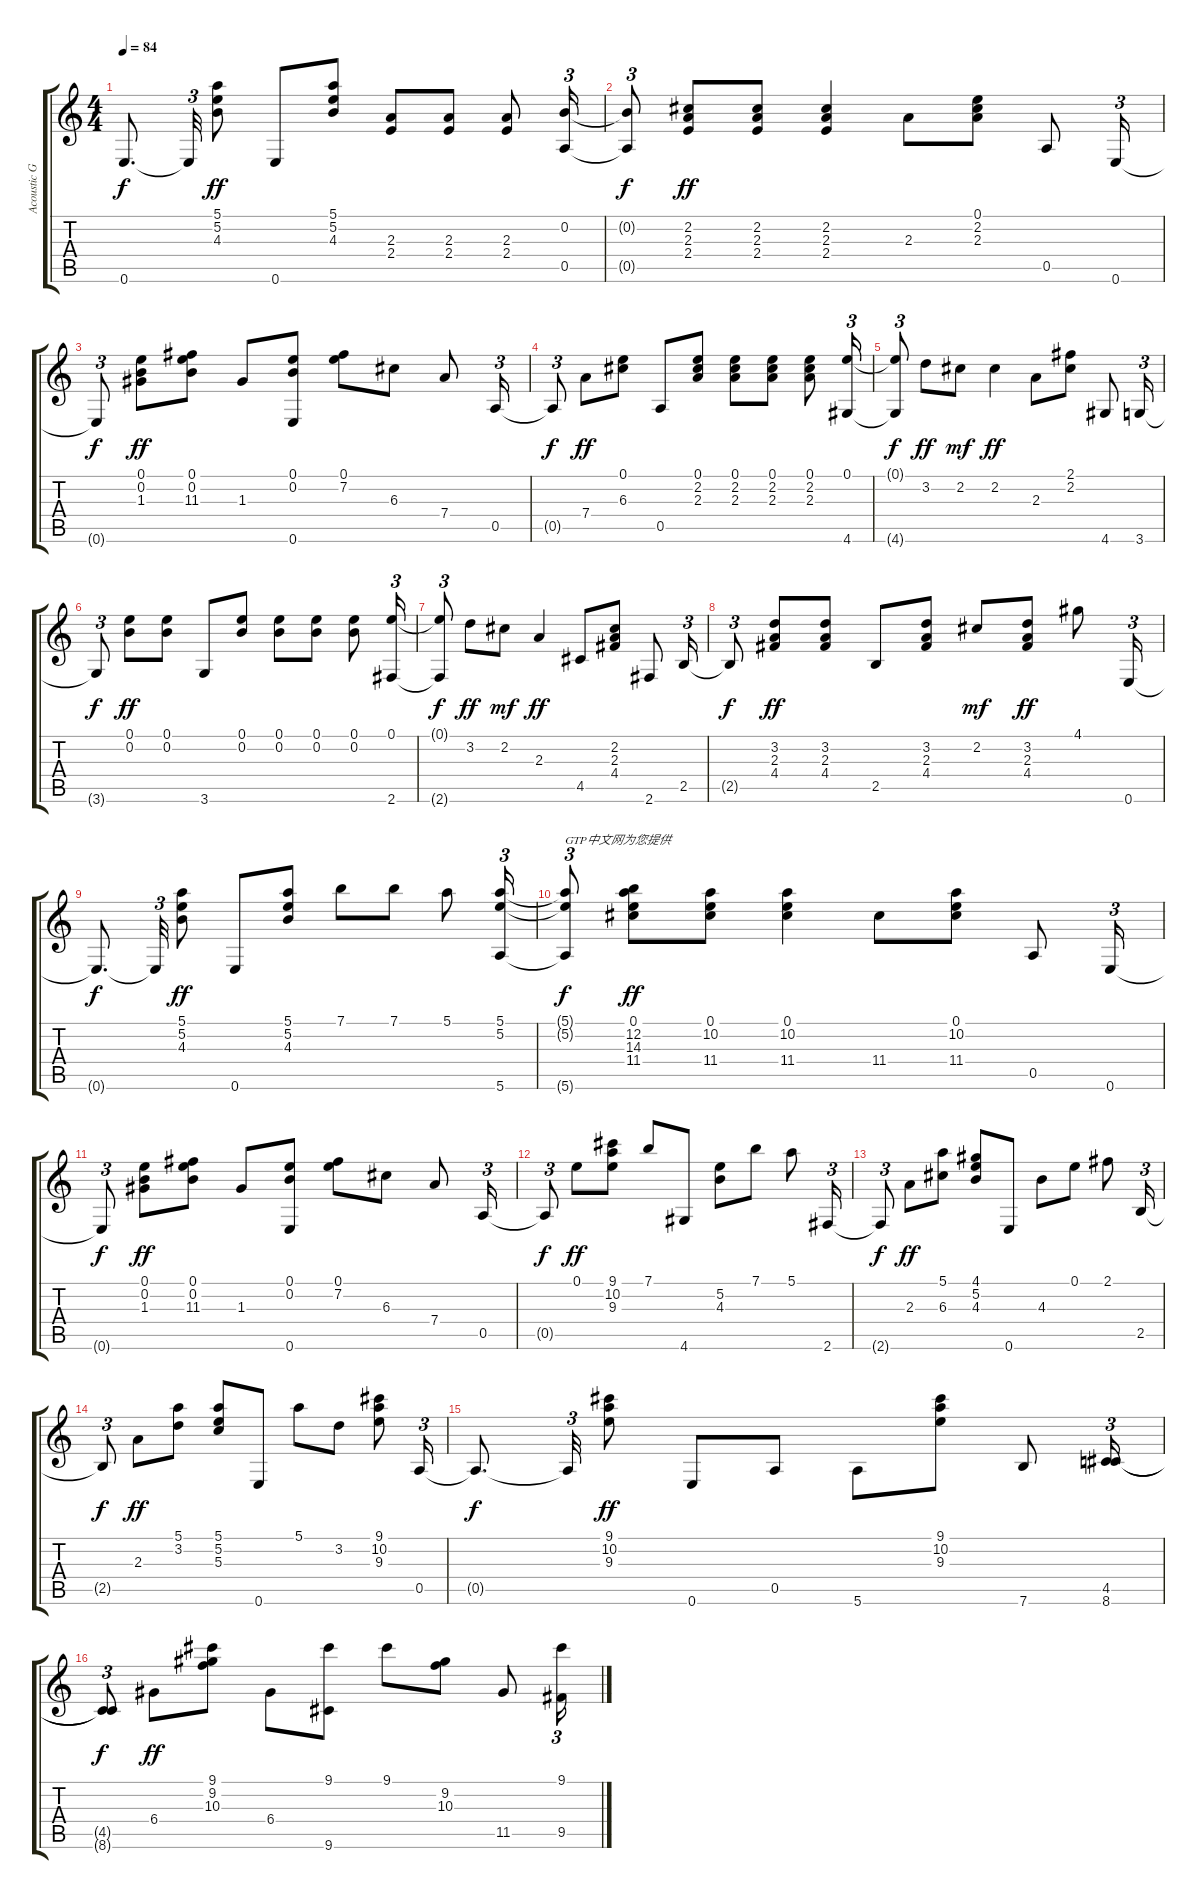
\track ("Acoustic Guitar" "Acoustic G") {instrument acousticguitarnylon}
\staff {score tabs}
\tuning (E4 B3 G3 D3 A2 E2) {hide}
\ts (4 4)
\tempo 84
\clef g2
\ks c
0.6{t}.8{d dy f} 0.6{t}.32{tu (3 2)} (5.1 5.2 4.3).8{dy ff} 0.6.8 (5.1 5.2 4.3).8 (2.3 2.4).8 (2.3 2.4).8 (2.3 2.4).8 (0.2 0.5).16{tu (3 2)} |
(0.2{t} 0.5{t}).8{tu (3 2) dy f} (2.2 2.3 2.4).8{dy ff} (2.2 2.3 2.4).8 (2.2 2.3 2.4).4 2.3.8 (0.1 2.2 2.3).8 0.5.8 0.6.16{tu (3 2)} |
0.6{t}.8{tu (3 2) dy f} (0.1 0.2 1.3).8{dy ff} (0.1 0.2 11.3).8 1.3.8 (0.1 0.2 0.6).8 (0.1 7.2).8 6.3.8 7.4.8 0.5.16{tu (3 2)} |
0.5{t}.8{tu (3 2) dy f} 7.4.8{dy ff} (0.1 6.3).8 0.5.8 (0.1 2.2 2.3).8 (0.1 2.2 2.3).8 (0.1 2.2 2.3).8 (0.1 2.2 2.3).8 (0.1 4.6).16{tu (3 2)} |
(0.1{t} 4.6{t}).8{tu (3 2) dy f} 3.2.8{dy ff} 2.2.8{dy mf} 2.2.4{dy ff} 2.3.8 (2.1 2.2).8 4.6.8 3.6.16{tu (3 2)} |
3.6{t}.8{tu (3 2) dy f} (0.1 0.2).8{dy ff} (0.1 0.2).8 3.6.8 (0.1 0.2).8 (0.1 0.2).8 (0.1 0.2).8 (0.1 0.2).8 (0.1 2.6).16{tu (3 2)} |
(0.1{t} 2.6{t}).8{tu (3 2) dy f} 3.2.8{dy ff} 2.2.8{dy mf} 2.3.4{dy ff} 4.5.8 (2.2 2.3 4.4).8 2.6.8 2.5.16{tu (3 2)} |
2.5{t}.8{tu (3 2) dy f} (3.2 2.3 4.4).8{dy ff} (3.2 2.3 4.4).8 2.5.8 (3.2 2.3 4.4).8 2.2.8{dy mf} (3.2 2.3 4.4).8{dy ff} 4.1.8 0.6.16{tu (3 2)} |
0.6{t}.8{d dy f} 0.6{t}.32{tu (3 2)} (5.1 5.2 4.3).8{dy ff} 0.6.8 (5.1 5.2 4.3).8 7.1.8 7.1.8 5.1.8 (5.1 5.2 5.6).16{tu (3 2)} |
(5.1{t} 5.2{t} 5.6{t}).8{tu (3 2) txt "GTP中文网为您提供" dy f} (0.1 12.2 14.3 11.4).8{dy ff} (0.1 10.2 11.4).8 (0.1 10.2 11.4).4 11.4.8 (0.1 10.2 11.4).8 0.5.8 0.6.16{tu (3 2)} |
0.6{t}.8{tu (3 2) dy f} (0.1 0.2 1.3).8{dy ff} (0.1 0.2 11.3).8 1.3.8 (0.1 0.2 0.6).8 (0.1 7.2).8 6.3.8 7.4.8 0.5.16{tu (3 2)} |
0.5{t}.8{tu (3 2) dy f} 0.1.8{dy ff} (9.1 10.2 9.3).8 7.1.8 4.6.8 (5.2 4.3).8 7.1.8 5.1.8 2.6.16{tu (3 2)} |
2.6{t}.8{tu (3 2) dy f} 2.3.8{dy ff} (5.1 6.3).8 (4.1 5.2 4.3).8 0.6.8 4.3.8 0.1.8 2.1.8 2.5.16{tu (3 2)} |
2.5{t}.8{tu (3 2) dy f} 2.3.8{dy ff} (5.1 3.2).8 (5.1 5.2 5.3).8 0.6.8 5.1.8 3.2.8 (9.1 10.2 9.3).8 0.5.16{tu (3 2)} |
0.5{t}.8{d dy f} 0.5{t}.32{tu (3 2)} (9.1 10.2 9.3).8{dy ff} 0.6.8 0.5.8 5.6.8 (9.1 10.2 9.3).8 7.6.8 (4.5 8.6).16{tu (3 2)} |
(4.5{t} 8.6{t}).8{tu (3 2) dy f} 6.4.8{dy ff} (9.1 9.2 10.3).8 6.4.8 (9.1 9.6).8 9.1.8 (9.2 10.3).8 11.5.8 (9.1 9.5).16{tu (3 2)}
